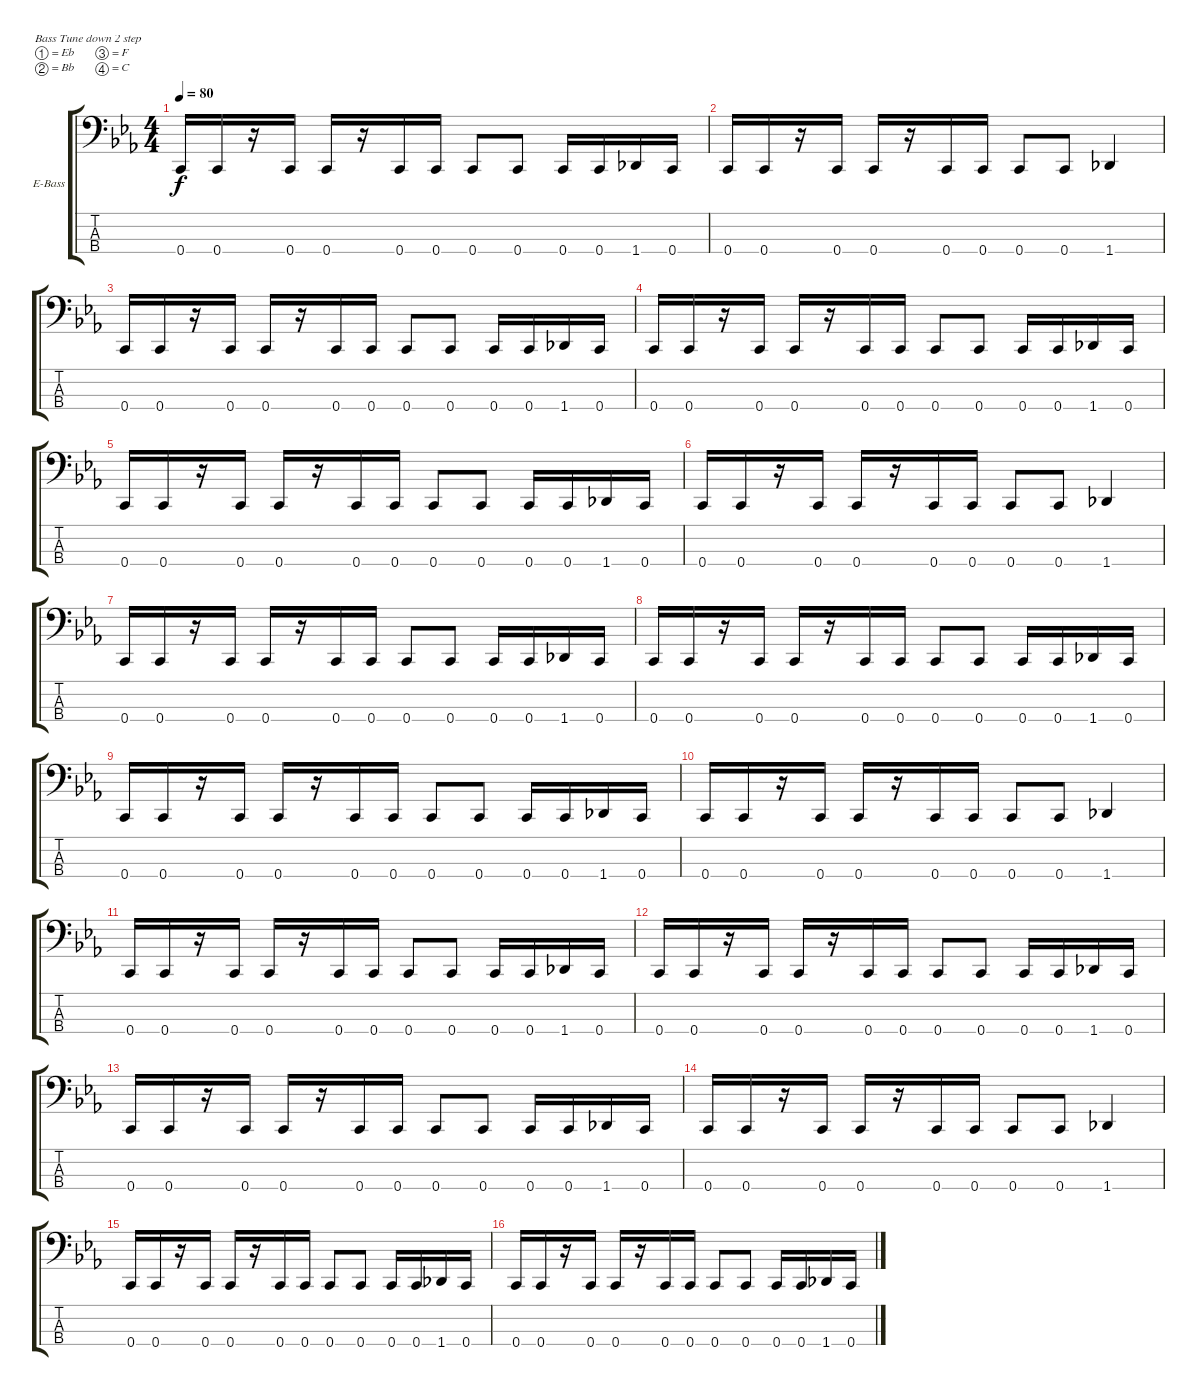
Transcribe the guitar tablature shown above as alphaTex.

\defaultSystemsLayout 4
\bracketExtendMode groupsimilarinstruments
\firstSystemTrackNameOrientation horizontal
\otherSystemsTrackNameOrientation horizontal
\track ("Electric Bass" "E-Bass") {instrument electricbassfinger}
\staff {score tabs}
\tuning (Eb2 Bb1 F1 C1)
\ts (4 4)
\tempo 80
\clef f4
\ks cminor
0.4.16{dy f} 0.4.16 r.16 0.4.16 0.4.16 r.16 0.4.16 0.4.16 0.4.8 0.4.8 0.4.16 0.4.16 1.4.16 0.4.16 |
0.4.16 0.4.16 r.16 0.4.16 0.4.16 r.16 0.4.16 0.4.16 0.4.8 0.4.8 1.4.4 |
0.4.16 0.4.16 r.16 0.4.16 0.4.16 r.16 0.4.16 0.4.16 0.4.8 0.4.8 0.4.16 0.4.16 1.4.16 0.4.16 |
0.4.16 0.4.16 r.16 0.4.16 0.4.16 r.16 0.4.16 0.4.16 0.4.8 0.4.8 0.4.16 0.4.16 1.4.16 0.4.16 |
0.4.16 0.4.16 r.16 0.4.16 0.4.16 r.16 0.4.16 0.4.16 0.4.8 0.4.8 0.4.16 0.4.16 1.4.16 0.4.16 |
0.4.16 0.4.16 r.16 0.4.16 0.4.16 r.16 0.4.16 0.4.16 0.4.8 0.4.8 1.4.4 |
0.4.16 0.4.16 r.16 0.4.16 0.4.16 r.16 0.4.16 0.4.16 0.4.8 0.4.8 0.4.16 0.4.16 1.4.16 0.4.16 |
0.4.16 0.4.16 r.16 0.4.16 0.4.16 r.16 0.4.16 0.4.16 0.4.8 0.4.8 0.4.16 0.4.16 1.4.16 0.4.16 |
0.4.16 0.4.16 r.16 0.4.16 0.4.16 r.16 0.4.16 0.4.16 0.4.8 0.4.8 0.4.16 0.4.16 1.4.16 0.4.16 |
0.4.16 0.4.16 r.16 0.4.16 0.4.16 r.16 0.4.16 0.4.16 0.4.8 0.4.8 1.4.4 |
0.4.16 0.4.16 r.16 0.4.16 0.4.16 r.16 0.4.16 0.4.16 0.4.8 0.4.8 0.4.16 0.4.16 1.4.16 0.4.16 |
0.4.16 0.4.16 r.16 0.4.16 0.4.16 r.16 0.4.16 0.4.16 0.4.8 0.4.8 0.4.16 0.4.16 1.4.16 0.4.16 |
0.4.16 0.4.16 r.16 0.4.16 0.4.16 r.16 0.4.16 0.4.16 0.4.8 0.4.8 0.4.16 0.4.16 1.4.16 0.4.16 |
0.4.16 0.4.16 r.16 0.4.16 0.4.16 r.16 0.4.16 0.4.16 0.4.8 0.4.8 1.4.4 |
0.4.16 0.4.16 r.16 0.4.16 0.4.16 r.16 0.4.16 0.4.16 0.4.8 0.4.8 0.4.16 0.4.16 1.4.16 0.4.16 |
0.4.16 0.4.16 r.16 0.4.16 0.4.16 r.16 0.4.16 0.4.16 0.4.8 0.4.8 0.4.16 0.4.16 1.4.16 0.4.16
